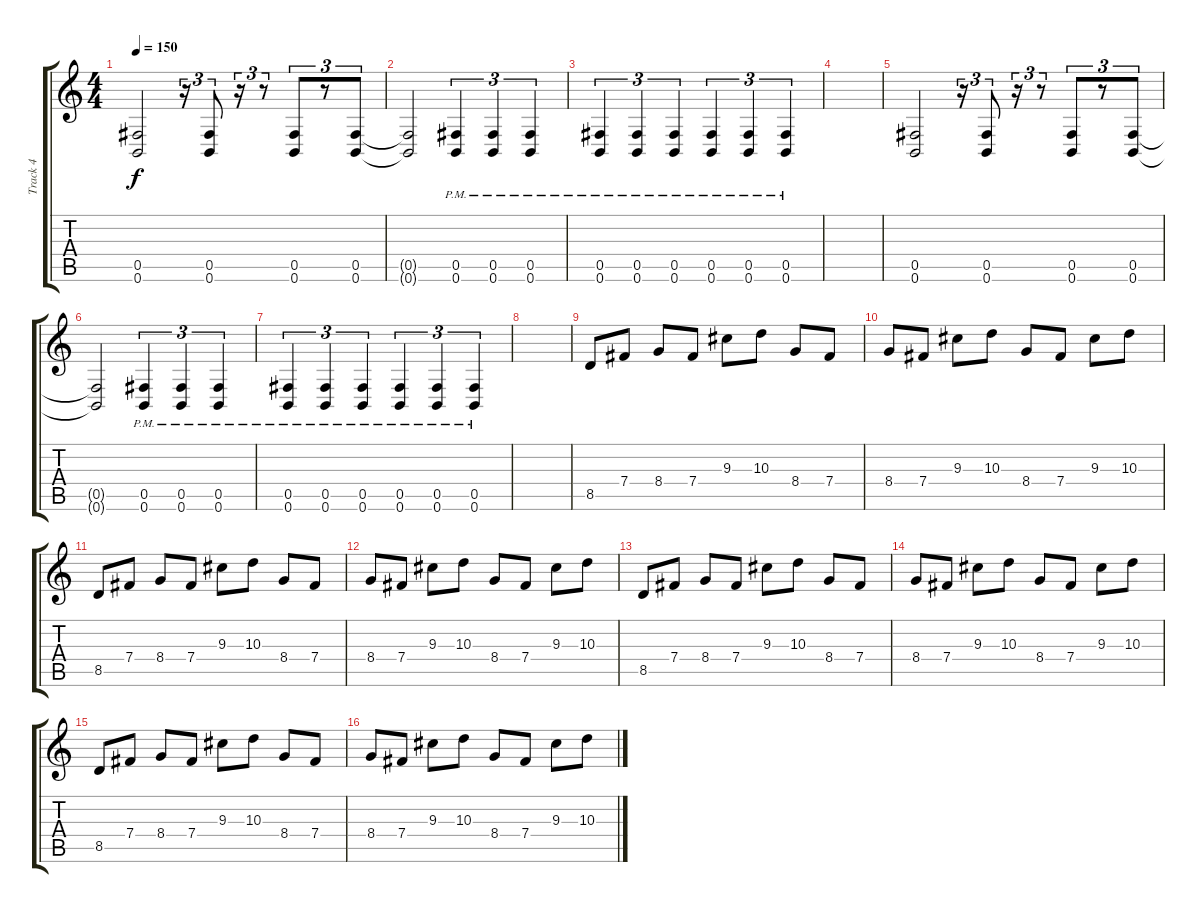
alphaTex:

\track ("Track 4" "Track 4") {instrument distortionguitar}
\staff {score tabs}
\tuning (Db4 Ab3 E3 B2 Gb2 B1) {hide}
\ts (4 4)
\tempo 150
\clef g2
\ks c
(0.5 0.6).2{dy f} r.16{tu (3 2)} (0.5 0.6).8{tu (3 2)} r.16{tu (3 2)} r.8{tu (3 2)} (0.5 0.6).8{tu (3 2)} r.8{tu (3 2)} (0.5 0.6).8{tu (3 2)} |
(0.5{t} 0.6{t}).2 (0.5{pm} 0.6{pm}).4{tu (3 2)} (0.5{pm} 0.6{pm}).4{tu (3 2)} (0.5{pm} 0.6{pm}).4{tu (3 2)} |
(0.5{pm} 0.6{pm}).4{tu (3 2)} (0.5{pm} 0.6{pm}).4{tu (3 2)} (0.5{pm} 0.6{pm}).4{tu (3 2)} (0.5{pm} 0.6{pm}).4{tu (3 2)} (0.5{pm} 0.6{pm}).4{tu (3 2)} (0.5{pm} 0.6{pm}).4{tu (3 2)} |
|
(0.5 0.6).2 r.16{tu (3 2)} (0.5 0.6).8{tu (3 2)} r.16{tu (3 2)} r.8{tu (3 2)} (0.5 0.6).8{tu (3 2)} r.8{tu (3 2)} (0.5 0.6).8{tu (3 2)} |
(0.5{t} 0.6{t}).2 (0.5{pm} 0.6{pm}).4{tu (3 2)} (0.5{pm} 0.6{pm}).4{tu (3 2)} (0.5{pm} 0.6{pm}).4{tu (3 2)} |
(0.5{pm} 0.6{pm}).4{tu (3 2)} (0.5{pm} 0.6{pm}).4{tu (3 2)} (0.5{pm} 0.6{pm}).4{tu (3 2)} (0.5{pm} 0.6{pm}).4{tu (3 2)} (0.5{pm} 0.6{pm}).4{tu (3 2)} (0.5{pm} 0.6{pm}).4{tu (3 2)} |
|
8.5.8 7.4.8 8.4.8 7.4.8 9.3.8 10.3.8 8.4.8 7.4.8 |
8.4.8 7.4.8 9.3.8 10.3.8 8.4.8 7.4.8 9.3.8 10.3.8 |
8.5.8 7.4.8 8.4.8 7.4.8 9.3.8 10.3.8 8.4.8 7.4.8 |
8.4.8 7.4.8 9.3.8 10.3.8 8.4.8 7.4.8 9.3.8 10.3.8 |
8.5.8 7.4.8 8.4.8 7.4.8 9.3.8 10.3.8 8.4.8 7.4.8 |
8.4.8 7.4.8 9.3.8 10.3.8 8.4.8 7.4.8 9.3.8 10.3.8 |
8.5.8 7.4.8 8.4.8 7.4.8 9.3.8 10.3.8 8.4.8 7.4.8 |
8.4.8 7.4.8 9.3.8 10.3.8 8.4.8 7.4.8 9.3.8 10.3.8
